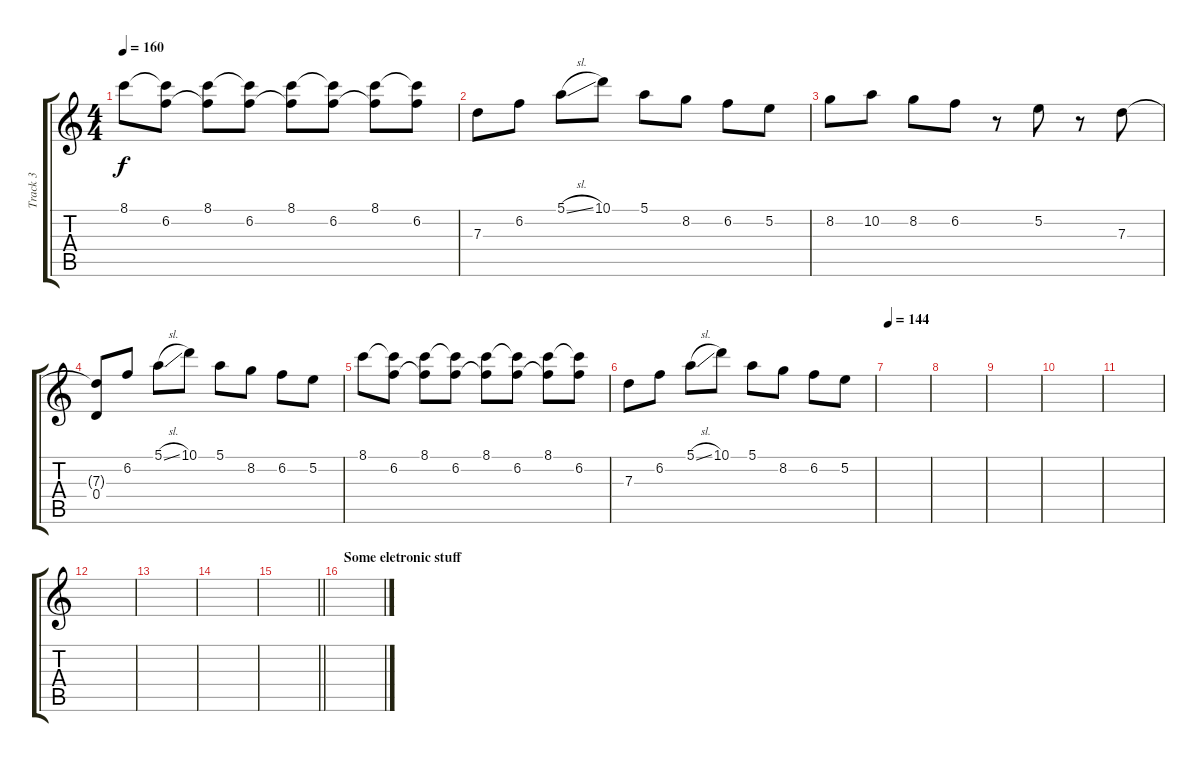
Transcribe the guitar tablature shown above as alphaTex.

\track ("Track 3" "Track 3") {instrument overdrivenguitar}
\staff {score tabs}
\tuning (E4 B3 G3 D3 A2 D2) {hide}
\ts (4 4)
\tempo 160
\clef g2
\ks c
8.1.8{dy f} (8.1{t} 6.2).8 (8.1 6.2{t}).8 (8.1{t} 6.2).8 (8.1 6.2{t}).8 (8.1{t} 6.2).8 (8.1 6.2{t}).8 (8.1{t} 6.2).8 |
7.3.8 6.2.8 5.1{sl}.8 10.1.8 5.1.8 8.2.8 6.2.8 5.2.8 |
8.2.8 10.2.8 8.2.8 6.2.8 r.8 5.2.8 r.8 7.3.8 |
(7.3{t} 0.4).8 6.2.8 5.1{sl}.8 10.1.8 5.1.8 8.2.8 6.2.8 5.2.8 |
8.1.8 (8.1{t} 6.2).8 (8.1 6.2{t}).8 (8.1{t} 6.2).8 (8.1 6.2{t}).8 (8.1{t} 6.2).8 (8.1 6.2{t}).8 (8.1{t} 6.2).8 |
7.3.8 6.2.8 5.1{sl}.8 10.1.8 5.1.8 8.2.8 6.2.8 5.2.8 |
\tempo 144
|
|
|
|
|
|
|
|
\barLineRight lightlight
|
\section ("" "Some eletronic stuff")
